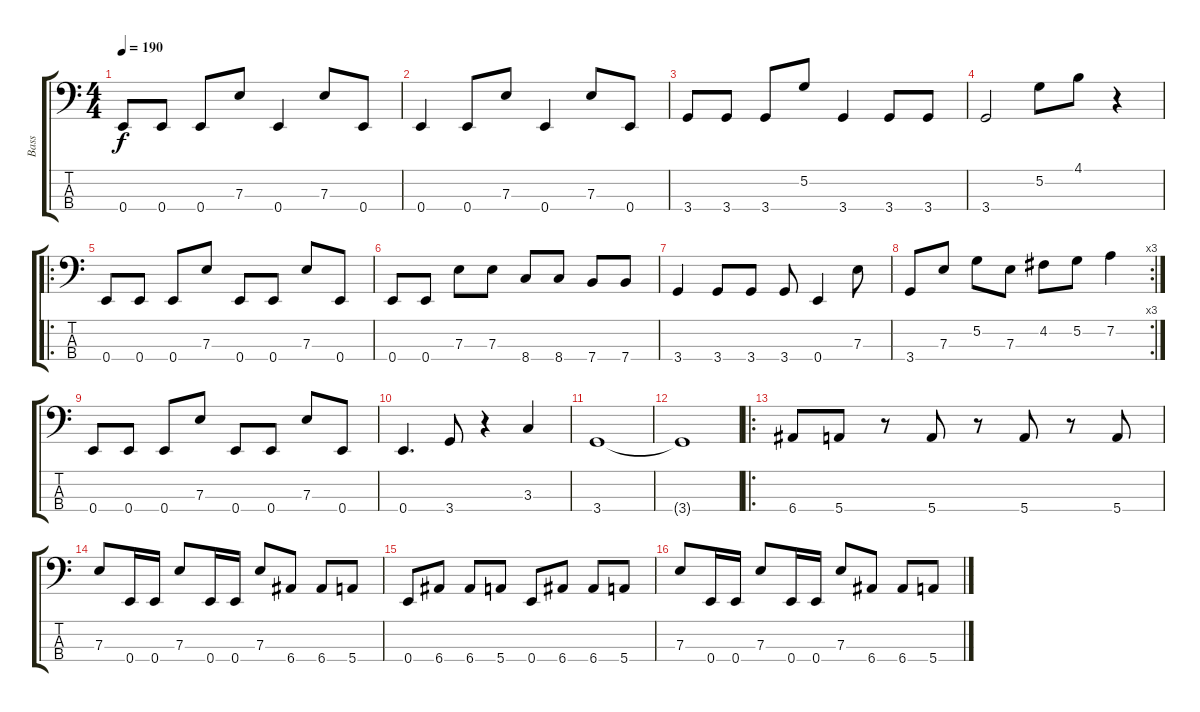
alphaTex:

\track ("Bass" "Bass") {instrument electricbasspick}
\staff {score tabs}
\tuning (G2 D2 A1 E1) {hide}
\ts (4 4)
\tempo 190
\clef f4
\ks c
0.4.8{dy f} 0.4.8 0.4.8 7.3.8 0.4.4 7.3.8 0.4.8 |
0.4.4 0.4.8 7.3.8 0.4.4 7.3.8 0.4.8 |
3.4.8 3.4.8 3.4.8 5.2.8 3.4.4 3.4.8 3.4.8 |
3.4.2 5.2.8 4.1.8 r.4 |
\ro
0.4.8 0.4.8 0.4.8 7.3.8 0.4.8 0.4.8 7.3.8 0.4.8 |
0.4.8 0.4.8 7.3.8 7.3.8 8.4.8 8.4.8 7.4.8 7.4.8 |
3.4.4 3.4.8 3.4.8 3.4.8 0.4.4 7.3.8 |
\rc 3
3.4.8 7.3.8 5.2.8 7.3.8 4.2.8 5.2.8 7.2.4 |
0.4.8 0.4.8 0.4.8 7.3.8 0.4.8 0.4.8 7.3.8 0.4.8 |
0.4.4{d} 3.4.8 r.4 3.3.4 |
3.4.1 |
3.4{t}.1 |
\ro
6.4.8 5.4.8 r.8 5.4.8 r.8 5.4.8 r.8 5.4.8 |
7.3.8 0.4.16 0.4.16 7.3.8 0.4.16 0.4.16 7.3.8 6.4.8 6.4.8 5.4.8 |
0.4.8 6.4.8 6.4.8 5.4.8 0.4.8 6.4.8 6.4.8 5.4.8 |
7.3.8 0.4.16 0.4.16 7.3.8 0.4.16 0.4.16 7.3.8 6.4.8 6.4.8 5.4.8
